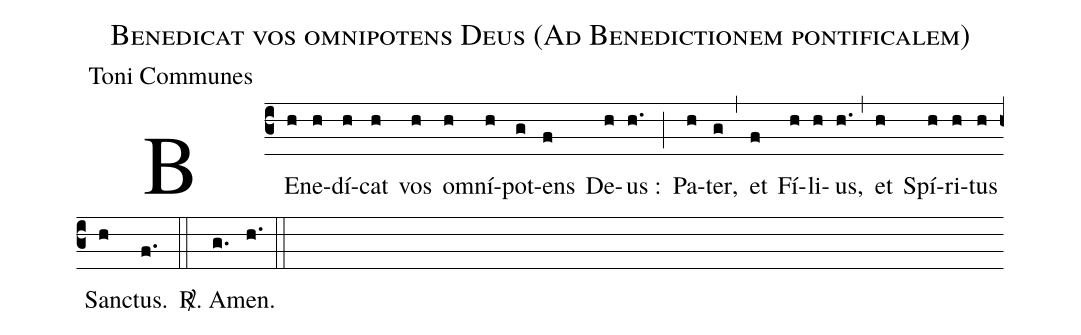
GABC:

name:Benedicat vos omnipotens Deus (Ad Benedictionem pontificalem);
office-part:Toni Communes;
%%
(c3) BE(h)ne(h)dí(h)cat(h) vos(h) om(h)ní(h)pot(g)ens(f) De(h)us :(h.) (;) Pa(h)ter,(g) (,) et(f) Fí(h)li(h)us,(h.) (,) et(h) Spí(h)ri(h)tus(h) San(h)ctus.(f.) (::)
<sp>R/</sp>. A(g.)men.(h.) (::)
